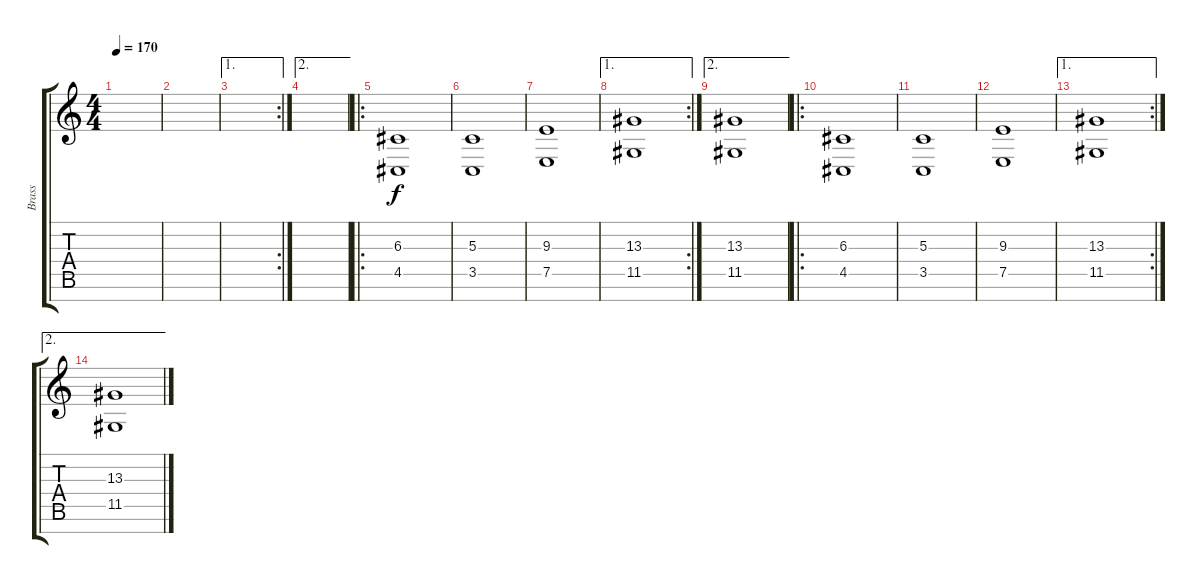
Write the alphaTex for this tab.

\track ("Brass" "Brass") {instrument tuba}
\staff {score tabs}
\tuning (E4 B3 G3 D3 A2 E2 B1) {hide}
\ts (4 4)
\tempo 170
\clef g2
\ks c
|
|
\ae 1
\rc 2
|
\ae 2
|
\ro
(6.3 4.5).1 |
(5.3 3.5).1 |
(9.3 7.5).1 |
\ae 1
\rc 2
(13.3 11.5).1 |
\ae 2
(13.3 11.5).1 |
\ro
(6.3 4.5).1 |
(5.3 3.5).1 |
(9.3 7.5).1 |
\ae 1
\rc 2
(13.3 11.5).1 |
\ae 2
(13.3 11.5).1
